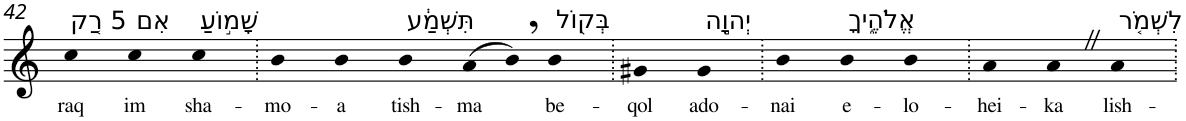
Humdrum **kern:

**kern	**text
*part1	*part1
*staff1	*staff1
*I"Piano	*
*I'Pno	*
!!LO:PB:g=z
*clefG2	*
*k[]	*
=42	=42
!LO:TX:a:t=5 רַ֚ק	!
!	!LO:LY:b
4cc	raq
!LO:TX:a:t=אִם	!
!	!LO:LY:b
4cc	im
!LO:TX:a:t=שָׁמ֣וֹעַ	!
!	!LO:LY:b
4cc	sha-
=43.	=43.
!	!LO:LY:b
4b	-mo-
!	!LO:LY:b
4b	-a
!LO:TX:a:t=תִּשְׁמַ֔ע	!
!	!LO:LY:b
4b	tish-
!	!LO:LY:b
(8a	-ma
8b,)	.
!LO:TX:a:t=בְּק֖וֹל	!
!	!LO:LY:b
4b	be-
=44.	=44.
!	!LO:LY:b
4g#X	-qol
!LO:TX:a:t=יְהוָ֣ה	!
!	!LO:LY:b
4g#	ado-
=45.	=45.
!	!LO:LY:b
4b	-nai
!LO:TX:a:t=אֱלֹהֶ֑יךָ	!
!	!LO:LY:b
4b	e-
!	!LO:LY:b
4b	-lo-
=46.	=46.
!	!LO:LY:b
4a	-hei-
!	!LO:LY:b
4aZ	-ka
!LO:TX:a:t=לִשְׁמֹ֤ר	!
!	!LO:LY:b
4a	lish-
=.	=.
*-	*-
